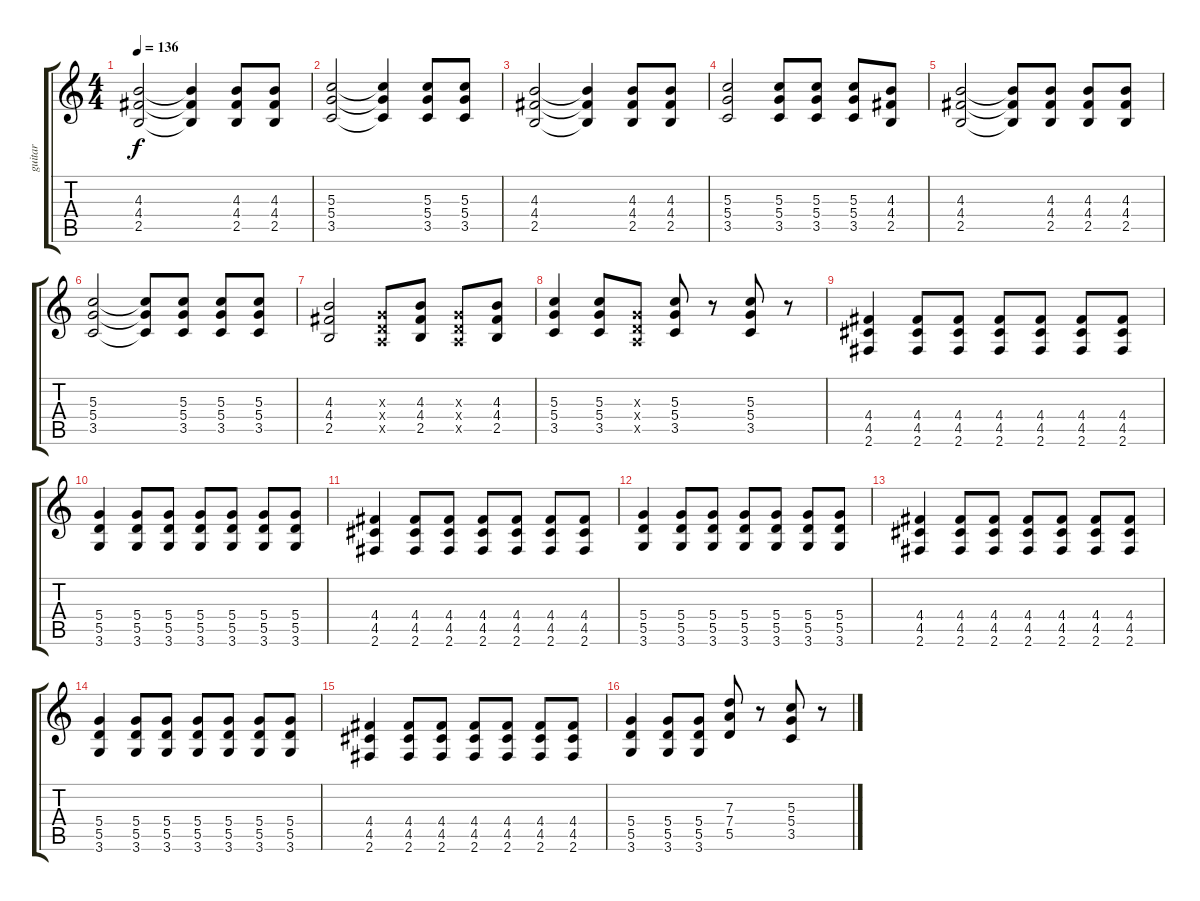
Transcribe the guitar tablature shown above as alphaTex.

\track ("guitar" "guitar") {instrument acousticguitarsteel}
\staff {score tabs}
\tuning (E4 B3 G3 D3 A2 E2) {hide}
\ts (4 4)
\tempo 136
\clef g2
\ks c
(4.3 4.4 2.5).2{dy f instrument distortionguitar} (4.3{t} 4.4{t} 2.5{t}).4 (4.3 4.4 2.5).8 (4.3 4.4 2.5).8 |
(5.3 5.4 3.5).2 (5.3{t} 5.4{t} 3.5{t}).4 (5.3 5.4 3.5).8 (5.3 5.4 3.5).8 |
(4.3 4.4 2.5).2 (4.3{t} 4.4{t} 2.5{t}).4 (4.3 4.4 2.5).8 (4.3 4.4 2.5).8 |
(5.3 5.4 3.5).2 (5.3 5.4 3.5).8 (5.3 5.4 3.5).8 (5.3 5.4 3.5).8 (4.3 4.4 2.5).8 |
(4.3 4.4 2.5).2 (4.3{t} 4.4{t} 2.5{t}).8 (4.3 4.4 2.5).8 (4.3 4.4 2.5).8 (4.3 4.4 2.5).8 |
(5.3 5.4 3.5).2 (5.3{t} 5.4{t} 3.5{t}).8 (5.3 5.4 3.5).8 (5.3 5.4 3.5).8 (5.3 5.4 3.5).8 |
(4.3 4.4 2.5).2 (0.3{x} 0.4{x} 0.5{x}).8 (4.3 4.4 2.5).8 (0.3{x} 0.4{x} 0.5{x}).8 (4.3 4.4 2.5).8 |
(5.3 5.4 3.5).4 (5.3 5.4 3.5).8 (0.3{x} 0.4{x} 0.5{x}).8 (5.3 5.4 3.5).8 r.8 (5.3 5.4 3.5).8 r.8 |
(4.4 4.5 2.6).4 (4.4 4.5 2.6).8 (4.4 4.5 2.6).8 (4.4 4.5 2.6).8 (4.4 4.5 2.6).8 (4.4 4.5 2.6).8 (4.4 4.5 2.6).8 |
(5.4 5.5 3.6).4 (5.4 5.5 3.6).8 (5.4 5.5 3.6).8 (5.4 5.5 3.6).8 (5.4 5.5 3.6).8 (5.4 5.5 3.6).8 (5.4 5.5 3.6).8 |
(4.4 4.5 2.6).4 (4.4 4.5 2.6).8 (4.4 4.5 2.6).8 (4.4 4.5 2.6).8 (4.4 4.5 2.6).8 (4.4 4.5 2.6).8 (4.4 4.5 2.6).8 |
(5.4 5.5 3.6).4 (5.4 5.5 3.6).8 (5.4 5.5 3.6).8 (5.4 5.5 3.6).8 (5.4 5.5 3.6).8 (5.4 5.5 3.6).8 (5.4 5.5 3.6).8 |
(4.4 4.5 2.6).4 (4.4 4.5 2.6).8 (4.4 4.5 2.6).8 (4.4 4.5 2.6).8 (4.4 4.5 2.6).8 (4.4 4.5 2.6).8 (4.4 4.5 2.6).8 |
(5.4 5.5 3.6).4 (5.4 5.5 3.6).8 (5.4 5.5 3.6).8 (5.4 5.5 3.6).8 (5.4 5.5 3.6).8 (5.4 5.5 3.6).8 (5.4 5.5 3.6).8 |
(4.4 4.5 2.6).4 (4.4 4.5 2.6).8 (4.4 4.5 2.6).8 (4.4 4.5 2.6).8 (4.4 4.5 2.6).8 (4.4 4.5 2.6).8 (4.4 4.5 2.6).8 |
(5.4 5.5 3.6).4 (5.4 5.5 3.6).8 (5.4 5.5 3.6).8 (7.3 7.4 5.5).8 r.8 (5.3 5.4 3.5).8 r.8
